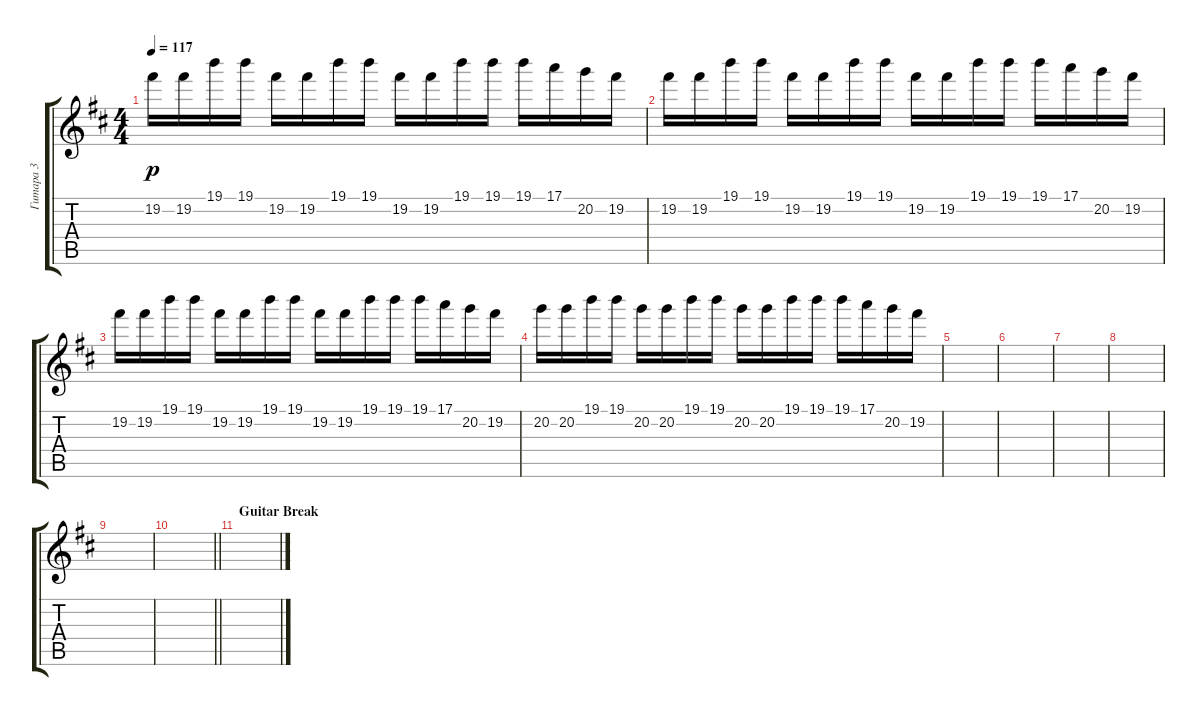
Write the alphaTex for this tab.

\track ("Гитара 3" "Гитара 3") {instrument distortionguitar}
\staff {score tabs}
\tuning (E4 B3 G3 D3 A2 E2) {hide}
\ts (4 4)
\tempo 117
\clef g2
\ks bminor
19.2.16{dy p} 19.2.16 19.1.16 19.1.16 19.2.16 19.2.16 19.1.16 19.1.16 19.2.16 19.2.16 19.1.16 19.1.16 19.1.16 17.1.16 20.2.16 19.2.16 |
19.2.16 19.2.16 19.1.16 19.1.16 19.2.16 19.2.16 19.1.16 19.1.16 19.2.16 19.2.16 19.1.16 19.1.16 19.1.16 17.1.16 20.2.16 19.2.16 |
19.2.16 19.2.16 19.1.16 19.1.16 19.2.16 19.2.16 19.1.16 19.1.16 19.2.16 19.2.16 19.1.16 19.1.16 19.1.16 17.1.16 20.2.16 19.2.16 |
20.2.16 20.2.16 19.1.16 19.1.16 20.2.16 20.2.16 19.1.16 19.1.16 20.2.16 20.2.16 19.1.16 19.1.16 19.1.16 17.1.16 20.2.16 19.2.16 |
|
|
|
|
|
\barLineRight lightlight
|
\section ("" "Guitar Break")
